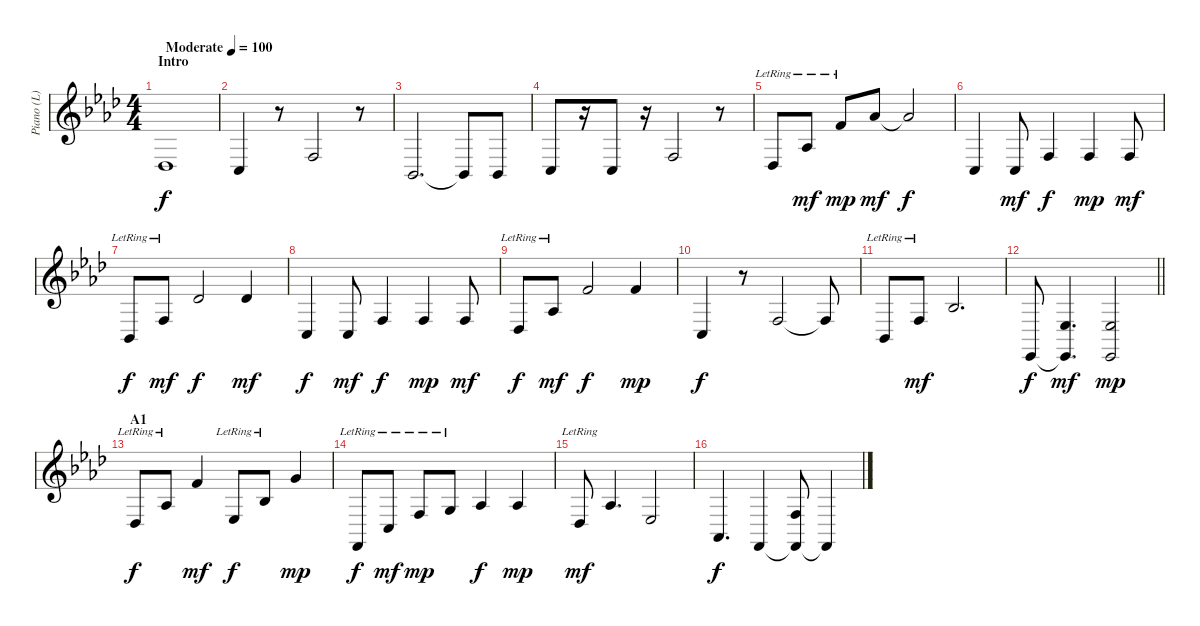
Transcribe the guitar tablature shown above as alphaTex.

\track ("Piano (L)" "Piano (L)") {instrument acousticgrandpiano}
\staff {score}
\tuning (E4 B3 G3 D3 A2 E2 B1) {hide}
\ts (4 4)
\section ("" "Intro")
\tempo (100 "Moderate")
\clef g2
\ks ab
4.5.1{dy f instrument acousticgrandpiano} |
3.5.4 r.8 3.4.2 r.8 |
1.5.2{d} 1.5{t}.8 1.5.8 |
3.5.8 r.16 3.5.8 r.16 3.4.2 r.8 |
4.5{lr}.8 1.3{lr}.8{dy mf} 6.2{lr}.8{dy mp} 4.1.8{dy mf} 4.1{t}.2{dy f} |
3.5.4 3.5.8{dy mf} 3.4.4{dy f} 3.4.4{dy mp} 3.4.8{dy mf} |
1.5{lr}.8{dy f} 3.4{lr}.8{dy mf} 2.2.2{dy f} 2.2.4{dy mf} |
3.5.4{dy f} 3.5.8{dy mf} 3.4.4{dy f} 3.4.4{dy mp} 3.4.8{dy mf} |
4.5{lr}.8{dy f} 6.4{lr}.8{dy mf} 6.2.2{dy f} 6.2.4{dy mp} |
3.5.4{dy f} r.8 3.4.2 3.4{t}.8 |
1.5{lr}.8 3.4{lr}.8{dy mf} 3.3.2{d} |
\barLineRight lightlight
4.7.8{dy f} (1.4 4.7{t}).4{d dy mf} (1.4 4.7).2{dy mp} |
\section ("" "A1")
4.5{lr}.8{dy f} 1.3{lr}.8 1.1.4{dy mf} 6.5{lr}.8{dy f} 3.3{lr}.8 3.1.4{dy mp} |
1.6{lr}.8{dy f} 3.5{lr}.8{dy mf} 3.4{lr}.8{dy mp} 0.3{lr}.8 1.3.4{dy f} 1.3.4{dy mp} |
4.5{lr}.8{dy mf} 1.3.4{d} 6.5.2 |
4.6.4{d dy f} 1.6.4 (3.4 1.6{t}).8 1.6{t}.4
